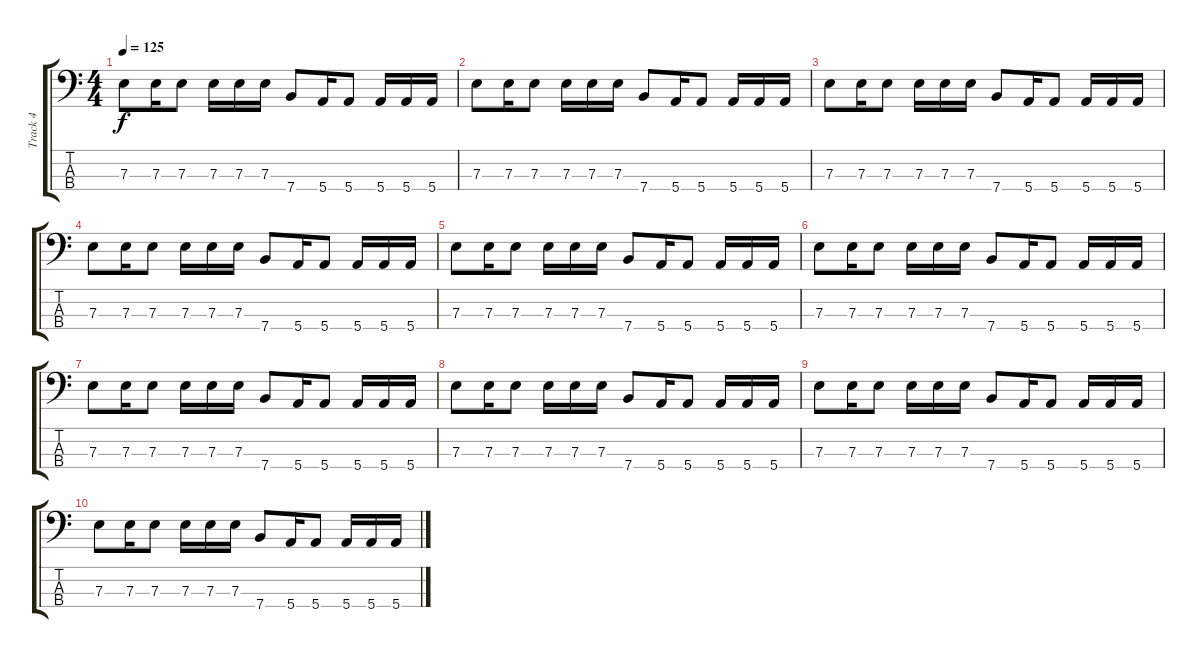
\track ("Track 4" "Track 4") {instrument electricbassfinger}
\staff {score tabs}
\tuning (G2 D2 A1 E1) {hide}
\ts (4 4)
\tempo 125
\clef f4
\ks c
7.3.8{dy f} 7.3.16 7.3.8 7.3.16 7.3.16 7.3.16 7.4.8 5.4.16 5.4.8 5.4.16 5.4.16 5.4.16 |
7.3.8 7.3.16 7.3.8 7.3.16 7.3.16 7.3.16 7.4.8 5.4.16 5.4.8 5.4.16 5.4.16 5.4.16 |
7.3.8 7.3.16 7.3.8 7.3.16 7.3.16 7.3.16 7.4.8 5.4.16 5.4.8 5.4.16 5.4.16 5.4.16 |
7.3.8 7.3.16 7.3.8 7.3.16 7.3.16 7.3.16 7.4.8 5.4.16 5.4.8 5.4.16 5.4.16 5.4.16 |
7.3.8 7.3.16 7.3.8 7.3.16 7.3.16 7.3.16 7.4.8 5.4.16 5.4.8 5.4.16 5.4.16 5.4.16 |
7.3.8 7.3.16 7.3.8 7.3.16 7.3.16 7.3.16 7.4.8 5.4.16 5.4.8 5.4.16 5.4.16 5.4.16 |
7.3.8 7.3.16 7.3.8 7.3.16 7.3.16 7.3.16 7.4.8 5.4.16 5.4.8 5.4.16 5.4.16 5.4.16 |
7.3.8 7.3.16 7.3.8 7.3.16 7.3.16 7.3.16 7.4.8 5.4.16 5.4.8 5.4.16 5.4.16 5.4.16 |
7.3.8 7.3.16 7.3.8 7.3.16 7.3.16 7.3.16 7.4.8 5.4.16 5.4.8 5.4.16 5.4.16 5.4.16 |
7.3.8 7.3.16 7.3.8 7.3.16 7.3.16 7.3.16 7.4.8 5.4.16 5.4.8 5.4.16 5.4.16 5.4.16
